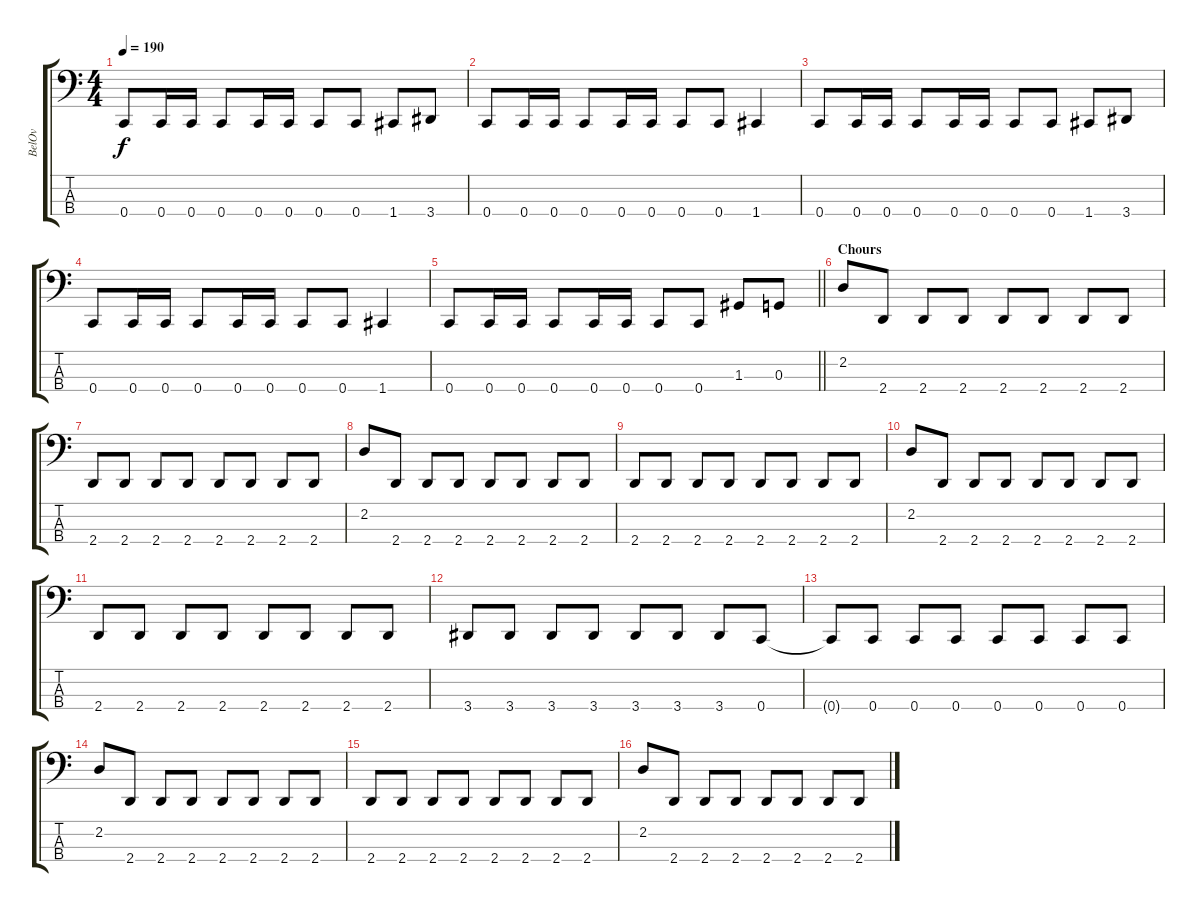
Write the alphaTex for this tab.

\track ("BelOv" "BelOv") {instrument electricbasspick}
\staff {score tabs}
\tuning (F2 C2 G1 C1) {hide}
\ts (4 4)
\tempo 190
\clef f4
\ks c
0.4.8{dy f} 0.4.16 0.4.16 0.4.8 0.4.16 0.4.16 0.4.8 0.4.8 1.4.8 3.4.8 |
0.4.8 0.4.16 0.4.16 0.4.8 0.4.16 0.4.16 0.4.8 0.4.8 1.4.4 |
0.4.8 0.4.16 0.4.16 0.4.8 0.4.16 0.4.16 0.4.8 0.4.8 1.4.8 3.4.8 |
0.4.8 0.4.16 0.4.16 0.4.8 0.4.16 0.4.16 0.4.8 0.4.8 1.4.4 |
\barLineRight lightlight
0.4.8 0.4.16 0.4.16 0.4.8 0.4.16 0.4.16 0.4.8 0.4.8 1.3.8 0.3.8 |
\section ("" "Chours")
2.2.8 2.4.8 2.4.8 2.4.8 2.4.8 2.4.8 2.4.8 2.4.8 |
2.4.8 2.4.8 2.4.8 2.4.8 2.4.8 2.4.8 2.4.8 2.4.8 |
2.2.8 2.4.8 2.4.8 2.4.8 2.4.8 2.4.8 2.4.8 2.4.8 |
2.4.8 2.4.8 2.4.8 2.4.8 2.4.8 2.4.8 2.4.8 2.4.8 |
2.2.8 2.4.8 2.4.8 2.4.8 2.4.8 2.4.8 2.4.8 2.4.8 |
2.4.8 2.4.8 2.4.8 2.4.8 2.4.8 2.4.8 2.4.8 2.4.8 |
3.4.8 3.4.8 3.4.8 3.4.8 3.4.8 3.4.8 3.4.8 0.4.8 |
0.4{t}.8 0.4.8 0.4.8 0.4.8 0.4.8 0.4.8 0.4.8 0.4.8 |
2.2.8 2.4.8 2.4.8 2.4.8 2.4.8 2.4.8 2.4.8 2.4.8 |
2.4.8 2.4.8 2.4.8 2.4.8 2.4.8 2.4.8 2.4.8 2.4.8 |
2.2.8 2.4.8 2.4.8 2.4.8 2.4.8 2.4.8 2.4.8 2.4.8
